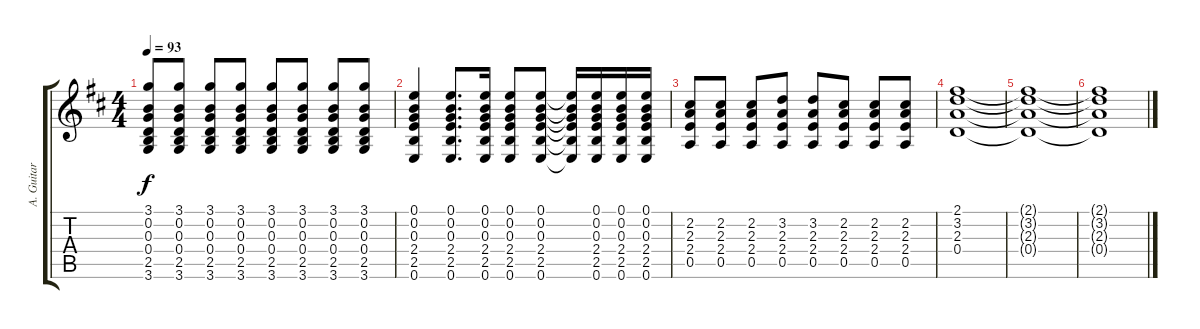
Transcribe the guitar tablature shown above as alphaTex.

\track ("A. Guitar" "A. Guitar") {instrument acousticguitarsteel}
\staff {score tabs}
\tuning (E4 B3 G3 D3 A2 E2) {hide}
\ts (4 4)
\tempo 93
\clef g2
\ks d
(3.1 0.2 0.3 0.4 2.5 3.6).8{dy f} (3.1 0.2 0.3 0.4 2.5 3.6).8 (3.1 0.2 0.3 0.4 2.5 3.6).8 (3.1 0.2 0.3 0.4 2.5 3.6).8 (3.1 0.2 0.3 0.4 2.5 3.6).8 (3.1 0.2 0.3 0.4 2.5 3.6).8 (3.1 0.2 0.3 0.4 2.5 3.6).8 (3.1 0.2 0.3 0.4 2.5 3.6).8 |
(0.1 0.2 0.3 2.4 2.5 0.6).4 (0.1 0.2 0.3 2.4 2.5 0.6).8{d} (0.1 0.2 0.3 2.4 2.5 0.6).16 (0.1 0.2 0.3 2.4 2.5 0.6).8 (0.1 0.2 0.3 2.4 2.5 0.6).8 (0.1{t} 0.2{t} 0.3{t} 2.4{t} 2.5{t} 0.6{t}).16 (0.1 0.2 0.3 2.4 2.5 0.6).16 (0.1 0.2 0.3 2.4 2.5 0.6).16 (0.1 0.2 0.3 2.4 2.5 0.6).16 |
(2.2 2.3 2.4 0.5).8 (2.2 2.3 2.4 0.5).8 (2.2 2.3 2.4 0.5).8 (3.2 2.3 2.4 0.5).8 (3.2 2.3 2.4 0.5).8 (2.2 2.3 2.4 0.5).8 (2.2 2.3 2.4 0.5).8 (2.2 2.3 2.4 0.5).8 |
(2.1 3.2 2.3 0.4).1 |
(2.1{t} 3.2{t} 2.3{t} 0.4{t}).1 |
(2.1{t} 3.2{t} 2.3{t} 0.4{t}).1
